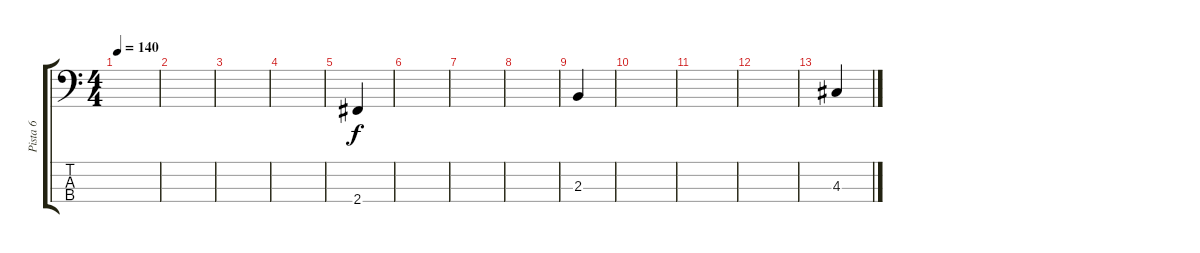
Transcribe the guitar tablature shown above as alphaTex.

\track ("Pista 6" "Pista 6") {instrument electricbassfinger}
\staff {score tabs}
\tuning (G2 D2 A1 E1) {hide}
\ts (4 4)
\tempo 140
\clef f4
\ks c
|
|
|
|
2.4.4 |
|
|
|
2.3.4 |
|
|
|
4.3.4
